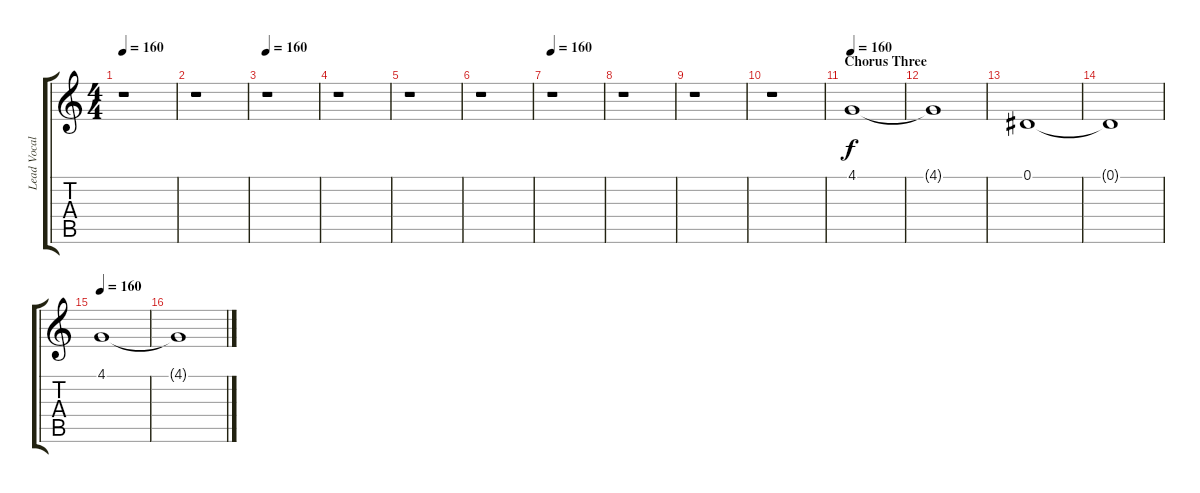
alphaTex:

\track ("Lead Vocals [Rivers Cuomo]" "Lead Vocal") {instrument lead1square}
\staff {score tabs}
\tuning (Eb4 Bb3 Gb3 Db3 Ab2 Eb2) {hide}
\ts (4 4)
\tempo 160
\clef g2
\ks c
r.1{dy f} |
r.1 |
\tempo 160
r.1{volume 16} |
r.1 |
r.1 |
r.1 |
\tempo 160
r.1{volume 16} |
r.1 |
r.1 |
r.1 |
\section ("" "Chorus Three")
\tempo 160
4.1.1{volume 16} |
4.1{t}.1 |
0.1.1 |
0.1{t}.1 |
\tempo 160
4.1.1{volume 16} |
4.1{t}.1
